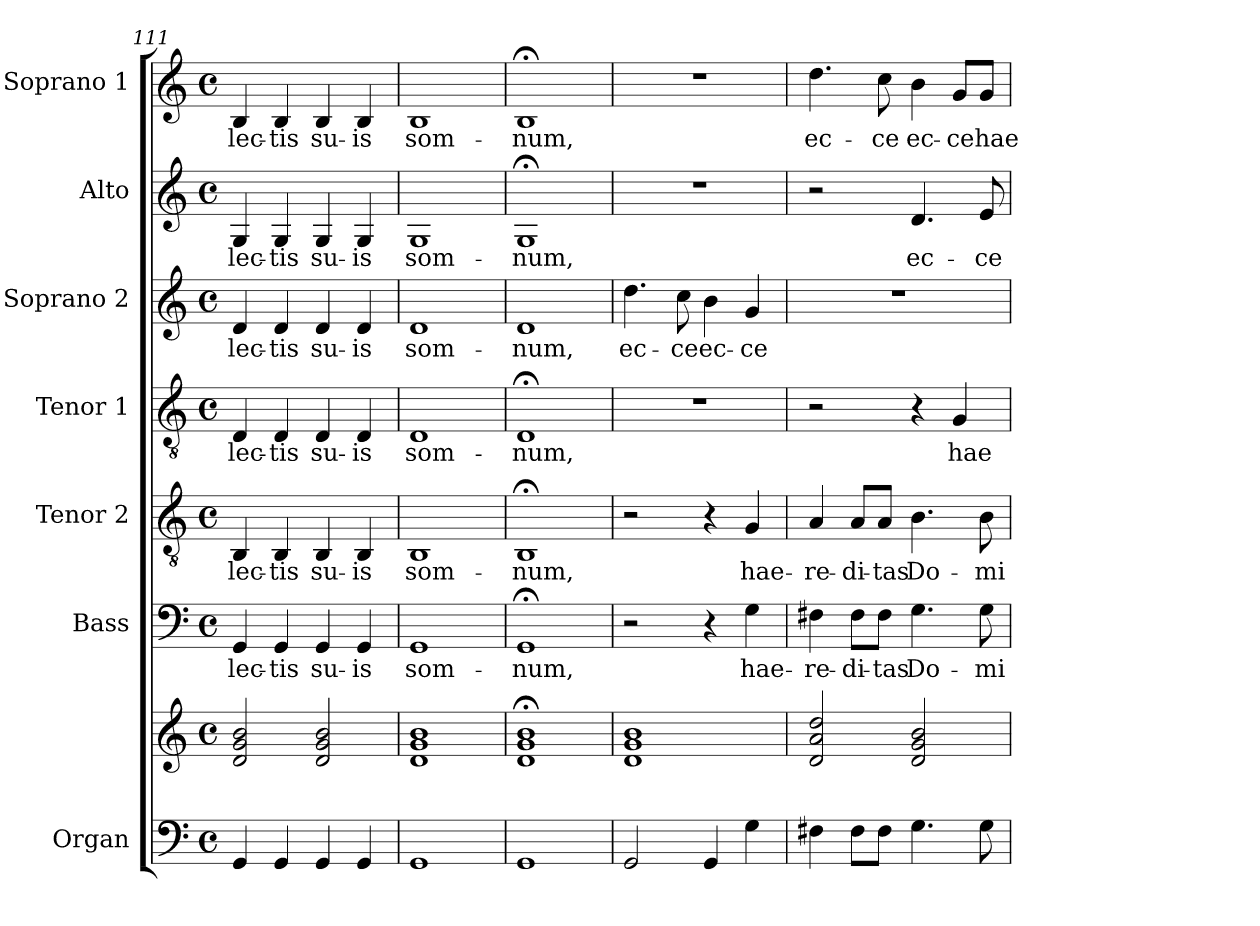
**kern	**kern	**kern	**text	**kern	**text	**kern	**text	**kern	**text	**kern	**text	**kern	**text
*part7	*part7	*part6	*part6	*part5	*part5	*part4	*part4	*part3	*part3	*part2	*part2	*part1	*part1
*staff8	*staff7	*staff6	*staff6	*staff5	*staff5	*staff4	*staff4	*staff3	*staff3	*staff2	*staff2	*staff1	*staff1
*I"Organ	*	*I"Bass	*	*I"Tenor 2	*	*I"Tenor 1	*	*I"Soprano 2	*	*I"Alto	*	*I"Soprano 1	*
*I'Org.	*	*I'B	*	*I'T 2	*	*I'T 1	*	*I'S 2	*	*I'A	*	*I'S 1	*
*clefF4	*clefG2	*clefF4	*	*clefGv2	*	*clefGv2	*	*clefG2	*	*clefG2	*	*clefG2	*
*k[]	*k[]	*k[]	*	*k[]	*	*k[]	*	*k[]	*	*k[]	*	*k[]	*
*C:	*C:	*C:	*	*C:	*	*C:	*	*C:	*	*C:	*	*C:	*
*M4/4	*M4/4	*M4/4	*	*M4/4	*	*M4/4	*	*M4/4	*	*M4/4	*	*M4/4	*
*met(c)	*met(c)	*met(c)	*	*met(c)	*	*met(c)	*	*met(c)	*	*met(c)	*	*met(c)	*
=111	=111	=111	=111	=111	=111	=111	=111	=111	=111	=111	=111	=111	=111
!	!	!	!LO:LY:b	!	!LO:LY:b	!	!LO:LY:b	!	!LO:LY:b	!	!LO:LY:b	!	!LO:LY:b
4GG/	2d!/ 2g!/ 2b!/	4GG/	-lec-	4BB/	-lec-	4D/	-lec-	4d/	-lec-	4G/	-lec-	4B/	-lec-
!	!	!	!LO:LY:b	!	!LO:LY:b	!	!LO:LY:b	!	!LO:LY:b	!	!LO:LY:b	!	!LO:LY:b
4GG/	.	4GG/	-tis	4BB/	-tis	4D/	-tis	4d/	-tis	4G/	-tis	4B/	-tis
!	!	!	!LO:LY:b	!	!LO:LY:b	!	!LO:LY:b	!	!LO:LY:b	!	!LO:LY:b	!	!LO:LY:b
4GG/	2d!/ 2g!/ 2b!/	4GG/	su-	4BB/	su-	4D/	su-	4d/	su-	4G/	su-	4B/	su-
!	!	!	!LO:LY:b	!	!LO:LY:b	!	!LO:LY:b	!	!LO:LY:b	!	!LO:LY:b	!	!LO:LY:b
4GG/	.	4GG/	-is	4BB/	-is	4D/	-is	4d/	-is	4G/	-is	4B/	-is
!!LO:LB:g=z
=112	=112	=112	=112	=112	=112	=112	=112	=112	=112	=112	=112	=112	=112
!	!	!	!LO:LY:b	!	!LO:LY:b	!	!LO:LY:b	!	!LO:LY:b	!	!LO:LY:b	!	!LO:LY:b
1GG	1d! 1g! 1b!	1GG	som-	1BB	som-	1D	som-	1d	som-	1G	som-	1B	som-
=113	=113	=113	=113	=113	=113	=113	=113	=113	=113	=113	=113	=113	=113
!	!	!	!LO:LY:b	!	!LO:LY:b	!	!LO:LY:b	!	!LO:LY:b	!	!LO:LY:b	!	!LO:LY:b
1GG	1d!;< 1g!;< 1b!;<	1GG;<	-num,	1BB;<	-num,	1D;<	-num,	1d	-num,	1G;<	-num,	1B;<	-num,
=114	=114	=114	=114	=114	=114	=114	=114	=114	=114	=114	=114	=114	=114
!	!	!	!	!	!	!	!	!	!LO:LY:b	!	!	!	!
2GG/	1d! 1g! 1b!	2r	.	2r	.	1r	.	4.dd\	ec-	1r	.	1r	.
!	!	!	!	!	!	!	!	!	!LO:LY:b	!	!	!	!
.	.	.	.	.	.	.	.	8cc\	-ce	.	.	.	.
!	!	!	!	!	!	!	!	!	!LO:LY:b	!	!	!	!
4GG/	.	4r	.	4r	.	.	.	4b\	ec-	.	.	.	.
!	!	!	!LO:LY:b	!	!LO:LY:b	!	!	!	!LO:LY:b	!	!	!	!
4G\	.	4G\	hae-	4G/	hae-	.	.	4g/	-ce	.	.	.	.
=115	=115	=115	=115	=115	=115	=115	=115	=115	=115	=115	=115	=115	=115
!	!	!	!LO:LY:b	!	!LO:LY:b	!	!	!	!	!	!	!	!LO:LY:b
4F#X\	2d!/ 2a!/ 2dd!/	4F#X\	-re-	4A/	-re-	2r	.	1r	.	2r	.	4.dd\	ec-
!	!	!	!LO:LY:b	!	!LO:LY:b	!	!	!	!	!	!	!	!
8F#\L	.	8F#\L	-di-	8A/L	-di-	.	.	.	.	.	.	.	.
!	!	!	!LO:LY:b	!	!LO:LY:b	!	!	!	!	!	!	!	!LO:LY:b
8F#\J	.	8F#\J	-tas	8A/J	-tas	.	.	.	.	.	.	8cc\	-ce
!	!	!	!LO:LY:b	!	!LO:LY:b	!	!	!	!	!	!LO:LY:b	!	!LO:LY:b
4.G\	2d!/ 2g!/ 2b!/	4.G\	Do-	4.B\	Do-	4r	.	.	.	4.d/	ec-	4b\	ec-
!	!	!	!	!	!	!	!LO:LY:b	!	!	!	!	!	!LO:LY:b
.	.	.	.	.	.	4G/	hae-	.	.	.	.	8g/L	-ce
!	!	!	!LO:LY:b	!	!LO:LY:b	!	!	!	!	!	!LO:LY:b	!	!LO:LY:b
8G\	.	8G\	-mi-	8B\	-mi-	.	.	.	.	8e/	-ce	8g/J	hae-
=	=	=	=	=	=	=	=	=	=	=	=	=	=
*-	*-	*-	*-	*-	*-	*-	*-	*-	*-	*-	*-	*-	*-
